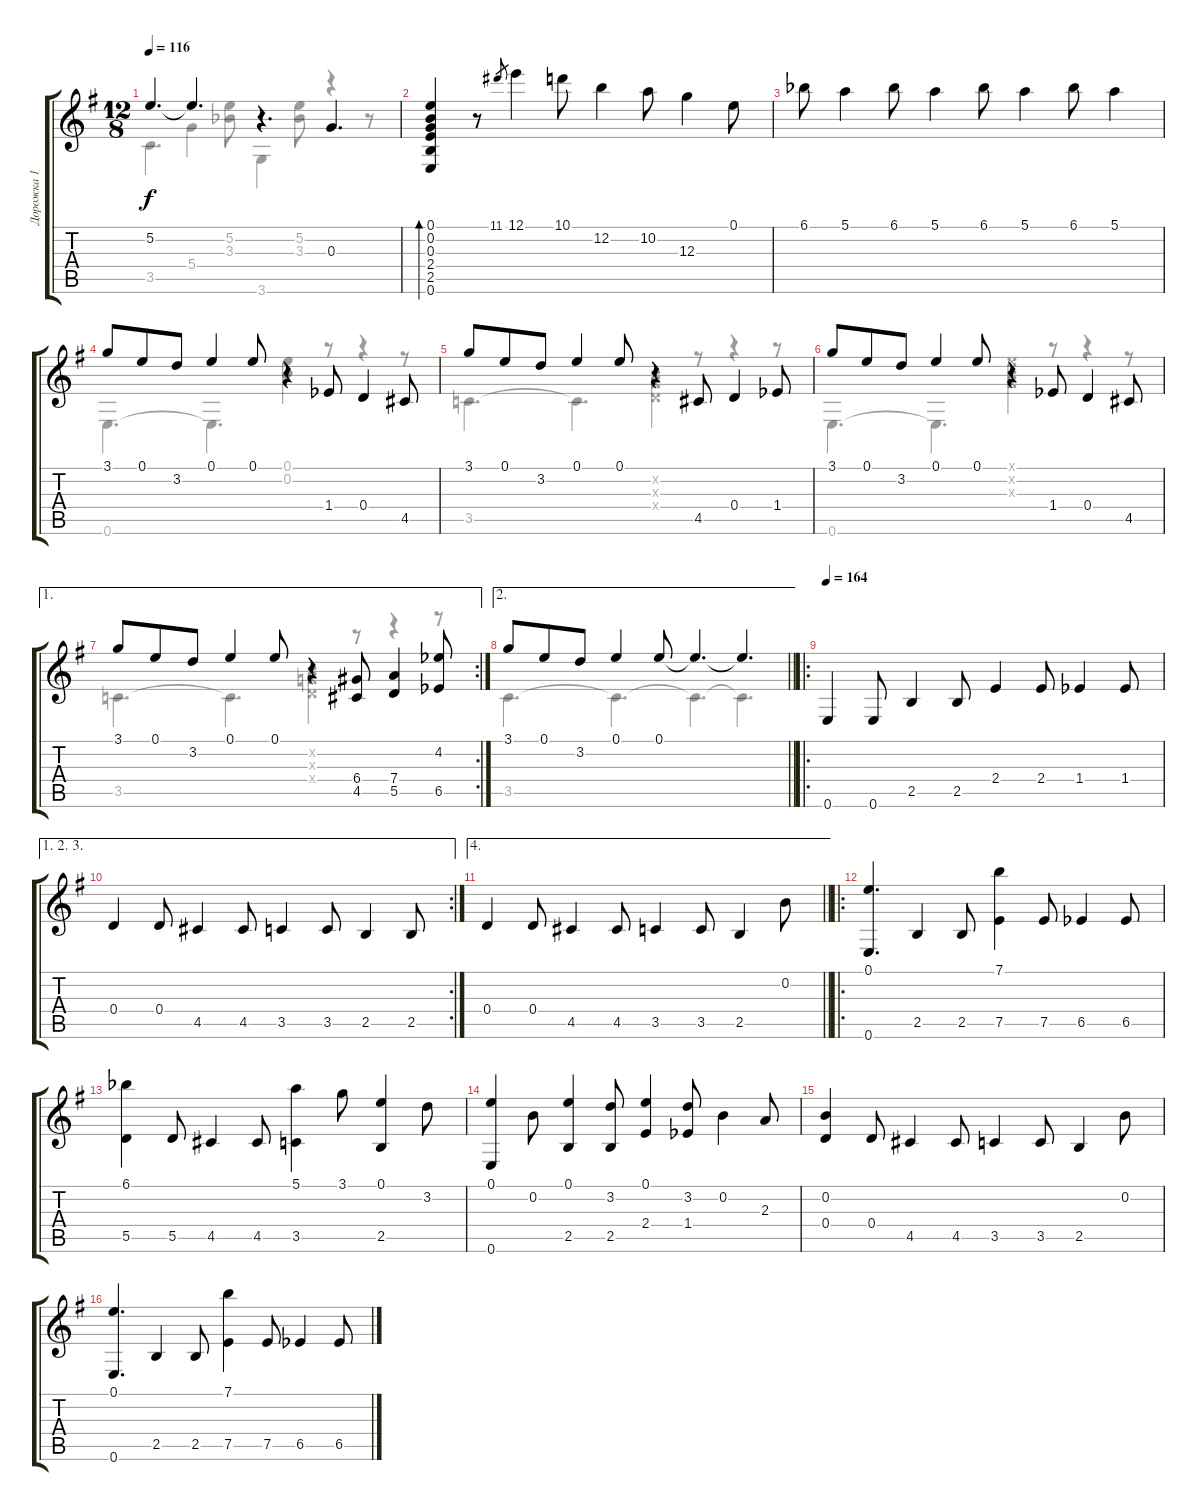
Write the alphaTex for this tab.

\track ("Дорожка 1" "Дорожка 1") {instrument acousticguitarsteel}
\staff {score tabs}
\tuning (E4 B3 G3 D3 A2 E2) {hide}
\voice
\ts (12 8)
\tempo 116
\clef g2
\ks g
5.2.4{d dy f} 5.2{t}.4{d} r.4{d} 0.3.4{d} |
(0.1 0.2 0.3 2.4 2.5 0.6).4{bd 240} r.8 11.1.8{gr} 12.1.4 10.1.8 12.2.4 10.2.8 12.3.4 0.1.8 |
6.1{acc b}.8 5.1.4 6.1{acc b}.8 5.1.4 6.1{acc b}.8 5.1.4 6.1{acc b}.8 5.1.4 |
3.1.8 0.1.8 3.2.8 0.1.4 0.1.8 r.4 1.4{acc b}.8 0.4.4 4.5.8 |
3.1.8 0.1.8 3.2.8 0.1.4 0.1.8 r.4 4.5.8 0.4.4 1.4{acc b}.8 |
3.1.8 0.1.8 3.2.8 0.1.4 0.1.8 r.4 1.4{acc b}.8 0.4.4 4.5.8 |
\ae 1
\rc 2
3.1.8 0.1.8 3.2.8 0.1.4 0.1.8 r.4 (6.4 4.5).8 (7.4 5.5).4 (4.2{acc b} 6.5{acc b}).8 |
\ae 2
\barLineRight lightlight
3.1.8 0.1.8 3.2.8 0.1.4 0.1.8 0.1{t}.4{d} 0.1{t}.4{d} |
\ro
\tempo 164
0.6.4 0.6.8 2.5.4 2.5.8 2.4.4 2.4.8 1.4{acc b}.4 1.4{acc b}.8 |
\ae (1 2 3)
\rc 2
0.4.4 0.4.8 4.5.4 4.5.8 3.5.4 3.5.8 2.5.4 2.5.8 |
\ae 4
\barLineRight lightlight
0.4.4 0.4.8 4.5.4 4.5.8 3.5.4 3.5.8 2.5.4 0.2.8 |
\ro
(0.1 0.6).4{d} 2.5.4 2.5.8 (7.1 7.5).4 7.5.8 6.5{acc b}.4 6.5{acc b}.8 |
(6.1{acc b} 5.5).4 5.5.8 4.5.4 4.5.8 (5.1 3.5).4 3.1.8 (0.1 2.5).4 3.2.8 |
(0.1 0.6).4 0.2.8 (0.1 2.5).4 (3.2 2.5).8 (0.1 2.4).4 (3.2 1.4{acc b}).8 0.2.4 2.3.8 |
(0.2 0.4).4 0.4.8 4.5.4 4.5.8 3.5.4 3.5.8 2.5.4 0.2.8 |
(0.1 0.6).4{d} 2.5.4 2.5.8 (7.1 7.5).4 7.5.8 6.5{acc b}.4 6.5{acc b}.8
\voice
\clef g2
\ottava regular
\simile none
\ks g
3.5.4{d dy f} 5.4.4 (5.2 3.3{acc b}).8 3.6.4 (5.2 3.3{acc b}).8 r.4 r.8 |
|
|
0.6.4{d} 0.6{t}.4{d} (0.1 0.2).4 r.8 r.4 r.8 |
3.5.4{d} 3.5{t}.4{d} (0.2{x} 0.3{x} 0.4{x}).4 r.8 r.4 r.8 |
0.6.4{d} 0.6{t}.4{d} (0.1{x} 0.2{x} 0.3{x}).4 r.8 r.4 r.8 |
3.5.4{d} 3.5{t}.4{d} (0.2{x} 0.3{x} 0.4{x}).4 r.8 r.4 r.8 |
\barLineRight lightlight
3.5.4{d} 3.5{t}.4{d} 3.5{t}.4{d} 3.5{t}.4{d} |
|
|
\barLineRight lightlight
|
|
|
|
|
